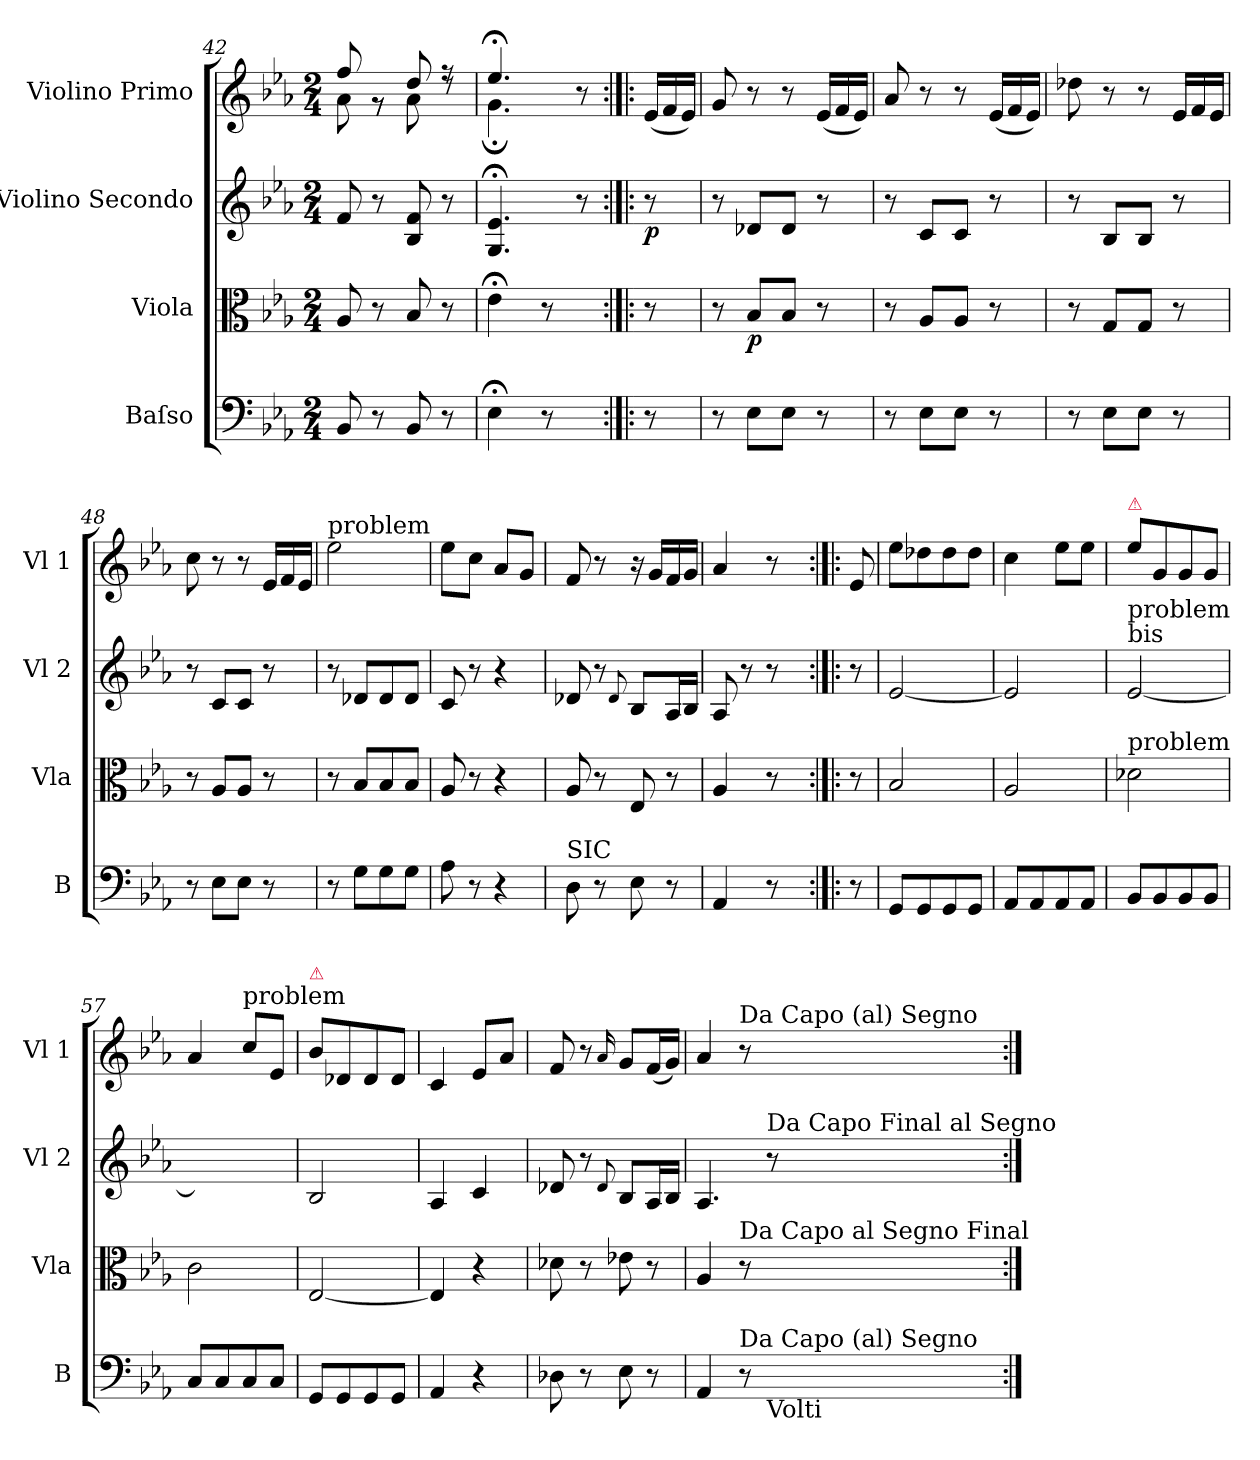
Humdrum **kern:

**kern	**kern	**dynam	**kern	**dynam	**kern
*part4	*part3	*part3	*part2	*part2	*part1
*staff4	*staff3	*staff3	*staff2	*staff2	*staff1
*I"Baſso	*I"Viola	*	*I"Violino Secondo	*	*I"Violino Primo
*I'B	*I'Vla	*	*I'Vl 2	*	*I'Vl 1
*clefF4	*clefC3	*	*clefG2	*	*clefG2
*k[b-e-a-]	*k[b-e-a-]	*	*k[b-e-a-]	*	*k[b-e-a-]
*E-:	*E-:	*	*E-:	*	*E-:
*M2/4	*M2/4	*	*M2/4	*	*M2/4
=42	=42	=42	=42	=42	=42
*	*	*	*	*	*^
8BB-/	8A-/	.	8f/	.	8ff/	8a-\
8r	8r	.	8r	.	8rg	8r
8BB-/	8B-/	.	8B-/ 8f/	.	8dd/	8a-\
8r	8r	.	8r	.	8r	8rdd
=43	=43	=43	=43	=43	=43	=43
4E-;<\	4e-;<\	.	4.G;<;/ 4.e-;<;/	.	4.ee-;</	4.g;<\
8r	8r	.	.	.	.	.
8ryy	8ryy	.	8r	.	8r	8rddyy
*	*	*	*	*	*v	*v
=44:|!|:	=44:|!|:	=44:|!|:	=44:|!|:	=44:|!|:	=44:|!|:
*	*	*	*	*	*Xtuplet
*	*	*	*	*	*^
!	!	!	!	!	!LO:TX:a:t=problem	!
*	*	*	*	*	*v	*v
8r	8r	.	8r	p.	(24e-/LL
.	.	.	.	.	24f/
.	.	.	.	.	24e-/JJ)
=45	=45	=45	=45	=45	=45
8r	8r	.	8r	.	8g/
8E-\L	8B-/L	p.	8d-X/L	.	8r
8E-\J	8B-/J	.	8d-/J	.	8r
8r	8r	.	8r	.	(24e-/LL
.	.	.	.	.	24f/
.	.	.	.	.	24e-/JJ)
=46	=46	=46	=46	=46	=46
8r	8r	.	8r	.	8a-/
8E-\L	8A-/L	.	8c/L	.	8r
8E-\J	8A-/J	.	8c/J	.	8r
8r	8r	.	8r	.	(24e-/LL
.	.	.	.	.	24f/
.	.	.	.	.	24e-/JJ)
=47	=47	=47	=47	=47	=47
8r	8r	.	8r	.	8dd-X\
8E-\L	8G/L	.	8B-/L	.	8r
8E-\J	8G/J	.	8B-/J	.	8r
8r	8r	.	8r	.	24e-/LL
.	.	.	.	.	24f/
.	.	.	.	.	24e-/JJ
=48	=48	=48	=48	=48	=48
8r	8r	.	8r	.	8cc\
8E-\L	8A-/L	.	8c/L	.	8r
8E-\J	8A-/J	.	8c/J	.	8r
8r	8r	.	8r	.	24e-/LL
.	.	.	.	.	24f/
.	.	.	.	.	24e-/JJ
=49	=49	=49	=49	=49	=49
!	!	!	!	!	!LO:TX:a:t=problem
8r	8r	.	8r	.	2ee-\
8G\L	8B-/L	.	8d-X/L	.	.
8G\	8B-/	.	8d-/	.	.
8G\J	8B-/J	.	8d-/J	.	.
=50	=50	=50	=50	=50	=50
8A-\	8A-/	.	8c/	.	8ee-\L
8r	8r	.	8r	.	8cc\J
4r	4r	.	4r	.	8a-/L
.	.	.	.	.	8g/J
=51	=51	=51	=51	=51	=51
!LO:TX:a:t=SIC	!	!	!	!	!
8D\	8A-/	.	8d-X/	.	8f/
8r	8r	.	8r	.	8r
.	.	.	8qqd-/	.	.
8E-\	8E-/	.	8B-/L	.	16r
.	.	.	.	.	16g/LL
8r	8r	.	16A-/L	.	16f/
.	.	.	16B-/JJ	.	16g/JJ
=52	=52	=52	=52	=52	=52
4AA-/	4A-/	.	8A-/	.	4a-/
.	.	.	8r	.	.
8r	8r	.	8r	.	8r
8ryy	8ryy	.	8ryy	.	8ryy
=53:|!|:	=53:|!|:	=53:|!|:	=53:|!|:	=53:|!|:	=53:|!|:
8r	8r	.	8r	.	8e-/
=54	=54	=54	=54	=54	=54
8GG/L	2B-/	.	[2e-/	.	8ee-\L
8GG/	.	.	.	.	8dd-X\
8GG/	.	.	.	.	8dd-\
8GG/J	.	.	.	.	8dd-\J
=55	=55	=55	=55	=55	=55
8AA-/L	2A-/	.	2e-/]	.	4cc\
8AA-/	.	.	.	.	.
8AA-/	.	.	.	.	8ee-\L
8AA-/J	.	.	.	.	8ee-\J
=56	=56	=56	=56	=56	=56
!	!	!	!	!	!LO:TX:a:color=crimson:t=⚠
!	!	!	!LO:TX:a:t=bis	!	!
!	!	!	!LO:TX:a:t=problem	!	!
!	!LO:TX:a:t=problem	!	!	!	!
8BB-/L	2d-X\	.	[2e-/	.	8ee-\L
8BB-/	.	.	.	.	8g/
8BB-/	.	.	.	.	8g/
8BB-/J	.	.	.	.	8g/J
=57	=57	=57	=57	=57	=57
8C/L	2c\	.	2e-/yy]	.	4a-/
8C/	.	.	.	.	.
!	!	!	!	!	!LO:TX:a:t=problem
8C/	.	.	.	.	8cc\L
8C/J	.	.	.	.	8e-/J
=58	=58	=58	=58	=58	=58
!	!	!	!	!	!LO:TX:a:color=crimson:t=⚠
8GG/L	[2E-/	.	2B-/	.	8b-\L
8GG/	.	.	.	.	8d-X/
8GG/	.	.	.	.	8d-/
8GG/J	.	.	.	.	8d-/J
=59	=59	=59	=59	=59	=59
4AA-/	4E-/]	.	4A-/	.	4c/
4r	4r	.	4c/	.	8e-/L
.	.	.	.	.	8a-/J
=60	=60	=60	=60	=60	=60
8D-X\	8d-X\	.	8d-X/	.	8f/
8r	8r	.	8r	.	8r
.	.	.	8qqd-/	.	16qqa-/
8E-\	8e-X\	.	8B-/L	.	8g/L
8r	8r	.	16A-/L	.	(16f/L
.	.	.	16B-/JJ	.	16g/JJ)
=61	=61	=61	=61	=61	=61
4AA-/	4A-/	.	4.A-/	.	4a-/
!	!	!	!	!	!LO:TX:a:t=Da Capo (al) Segno
!	!LO:TX:a:t=Da Capo al Segno Final	!	!	!	!
!LO:TX:a:t=Da Capo (al) Segno	!	!	!	!	!
8r	8r	.	.	.	8r
!	!	!	!LO:TX:a:t=Da Capo Final al Segno	!	!
!LO:TX:b:t=Volti	!	!	!	!	!
8ryy	8ryy	.	8r	.	8ryy
=:|!	=:|!	=:|!	=:|!	=:|!	=:|!
*-	*-	*-	*-	*-	*-
